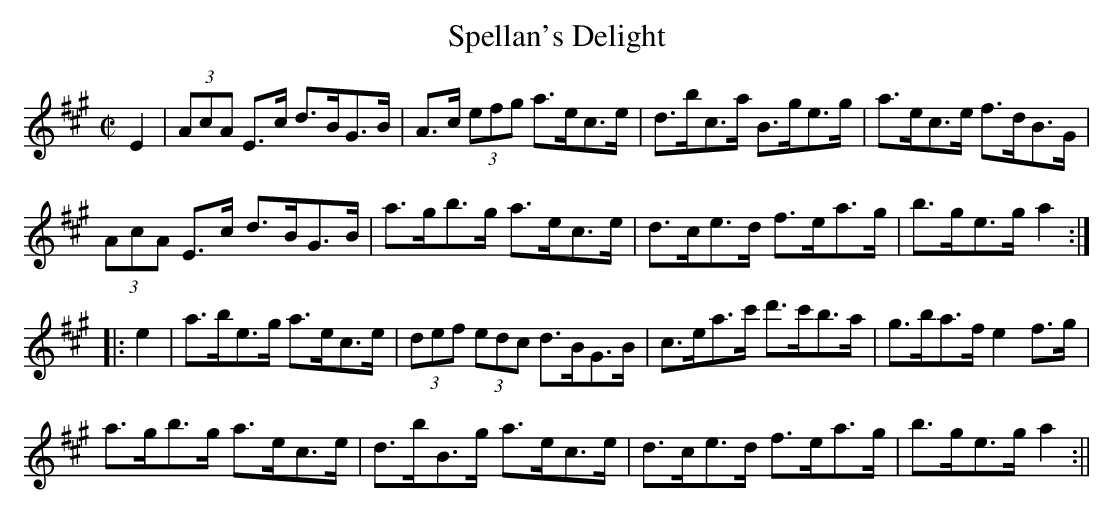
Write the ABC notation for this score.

X:1
T: Spellan's Delight
M: C|
L: 1/8
K: A
E2 | (3AcA E>c d>BG>B | A>c (3efg a>ec>e | d>bc>a B>ge>g | a>ec>e f>dB>G |
(3AcA E>c d>BG>B | a>gb>g a>ec>e | d>ce>d f>ea>g | b>ge>g a2 :|
|:e2 | a>be>g a>ec>e | (3def (3edc d>BG>B | c>ea>c' d'>c'b>a | g>ba>f e2 f>g |
a>gb>g a>ec>e | d>bB>g a>ec>e | d>ce>d f>ea>g | b>ge>g a2 :||
